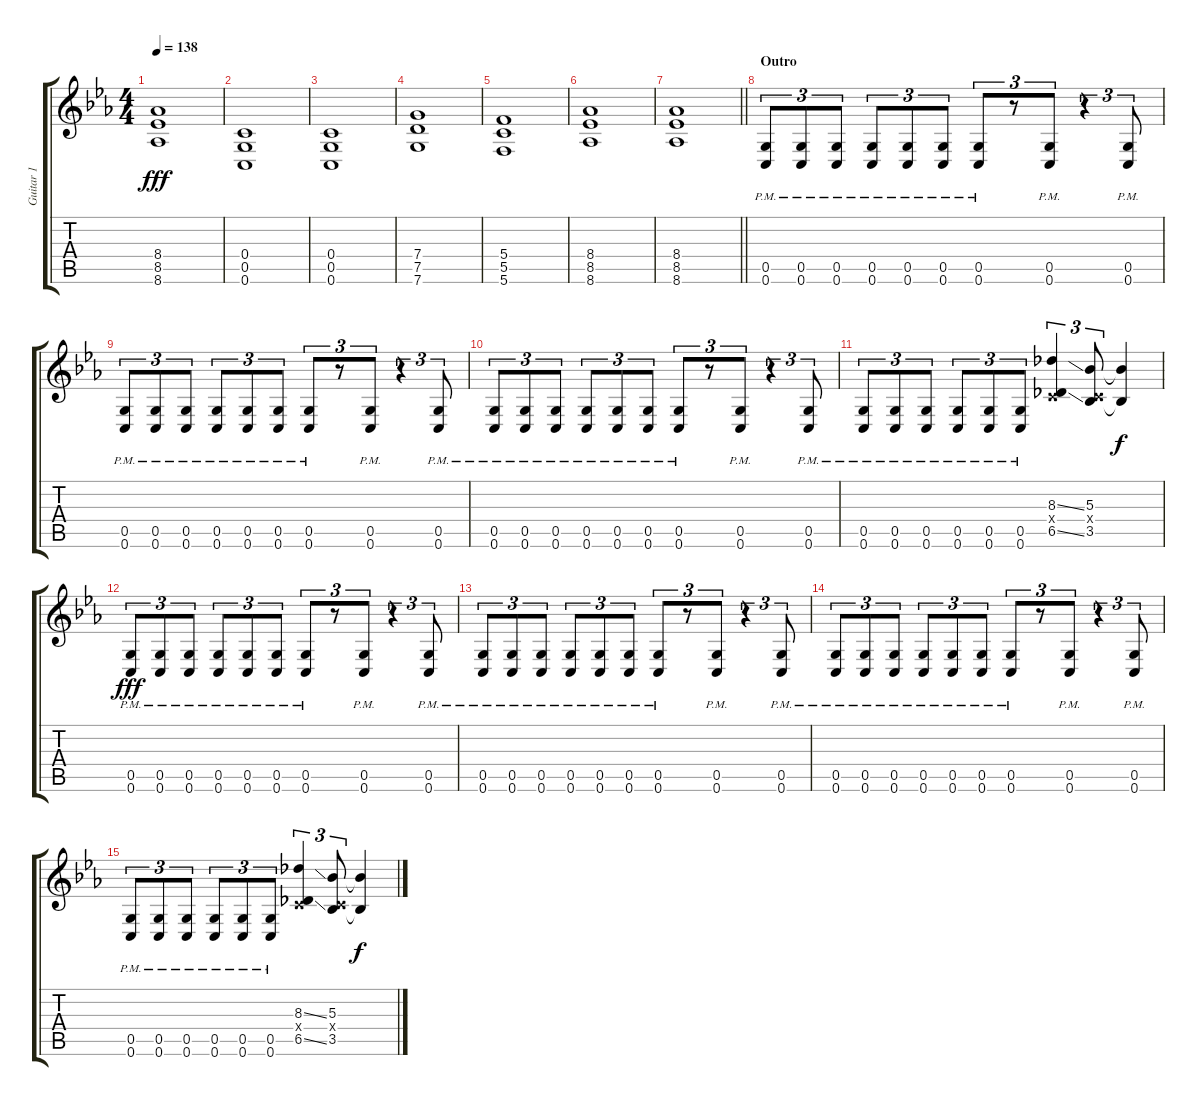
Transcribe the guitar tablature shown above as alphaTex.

\track ("Guitar 1" "Guitar 1") {instrument distortionguitar}
\staff {score tabs}
\tuning (D4 A3 F3 C3 G2 C2) {hide}
\ts (4 4)
\tempo 138
\clef g2
\ks eb
(8.4 8.5 8.6).1{dy fff} |
(0.4 0.5 0.6).1 |
(0.4 0.5 0.6).1 |
(7.4 7.5 7.6).1 |
(5.4 5.5 5.6).1 |
(8.4 8.5 8.6).1 |
\barLineRight lightlight
(8.4 8.5 8.6).1 |
\section ("" "Outro")
(0.5{pm} 0.6{pm}).8{tu (3 2)} (0.5{pm} 0.6{pm}).8{tu (3 2)} (0.5{pm} 0.6{pm}).8{tu (3 2)} (0.5{pm} 0.6{pm}).8{tu (3 2)} (0.5{pm} 0.6{pm}).8{tu (3 2)} (0.5{pm} 0.6{pm}).8{tu (3 2)} (0.5{pm} 0.6{pm}).8{tu (3 2)} r.8{tu (3 2)} (0.5{pm} 0.6{pm}).8{tu (3 2)} r.4{tu (3 2)} (0.5{pm} 0.6{pm}).8{tu (3 2)} |
(0.5{pm} 0.6{pm}).8{tu (3 2)} (0.5{pm} 0.6{pm}).8{tu (3 2)} (0.5{pm} 0.6{pm}).8{tu (3 2)} (0.5{pm} 0.6{pm}).8{tu (3 2)} (0.5{pm} 0.6{pm}).8{tu (3 2)} (0.5{pm} 0.6{pm}).8{tu (3 2)} (0.5{pm} 0.6{pm}).8{tu (3 2)} r.8{tu (3 2)} (0.5{pm} 0.6{pm}).8{tu (3 2)} r.4{tu (3 2)} (0.5{pm} 0.6{pm}).8{tu (3 2)} |
(0.5{pm} 0.6{pm}).8{tu (3 2)} (0.5{pm} 0.6{pm}).8{tu (3 2)} (0.5{pm} 0.6{pm}).8{tu (3 2)} (0.5{pm} 0.6{pm}).8{tu (3 2)} (0.5{pm} 0.6{pm}).8{tu (3 2)} (0.5{pm} 0.6{pm}).8{tu (3 2)} (0.5{pm} 0.6{pm}).8{tu (3 2)} r.8{tu (3 2)} (0.5{pm} 0.6{pm}).8{tu (3 2)} r.4{tu (3 2)} (0.5{pm} 0.6{pm}).8{tu (3 2)} |
(0.5{pm} 0.6{pm}).8{tu (3 2)} (0.5{pm} 0.6{pm}).8{tu (3 2)} (0.5{pm} 0.6{pm}).8{tu (3 2)} (0.5{pm} 0.6{pm}).8{tu (3 2)} (0.5{pm} 0.6{pm}).8{tu (3 2)} (0.5{pm} 0.6{pm}).8{tu (3 2)} (8.3{ss} 0.4{x} 6.5{ss}).4{tu (3 2)} (5.3 0.4{x} 3.5).8{tu (3 2)} (5.3{t} 3.5{t}).4{dy f} |
(0.5{pm} 0.6{pm}).8{tu (3 2) dy fff} (0.5{pm} 0.6{pm}).8{tu (3 2)} (0.5{pm} 0.6{pm}).8{tu (3 2)} (0.5{pm} 0.6{pm}).8{tu (3 2)} (0.5{pm} 0.6{pm}).8{tu (3 2)} (0.5{pm} 0.6{pm}).8{tu (3 2)} (0.5{pm} 0.6{pm}).8{tu (3 2)} r.8{tu (3 2)} (0.5{pm} 0.6{pm}).8{tu (3 2)} r.4{tu (3 2)} (0.5{pm} 0.6{pm}).8{tu (3 2)} |
(0.5{pm} 0.6{pm}).8{tu (3 2)} (0.5{pm} 0.6{pm}).8{tu (3 2)} (0.5{pm} 0.6{pm}).8{tu (3 2)} (0.5{pm} 0.6{pm}).8{tu (3 2)} (0.5{pm} 0.6{pm}).8{tu (3 2)} (0.5{pm} 0.6{pm}).8{tu (3 2)} (0.5{pm} 0.6{pm}).8{tu (3 2)} r.8{tu (3 2)} (0.5{pm} 0.6{pm}).8{tu (3 2)} r.4{tu (3 2)} (0.5{pm} 0.6{pm}).8{tu (3 2)} |
(0.5{pm} 0.6{pm}).8{tu (3 2)} (0.5{pm} 0.6{pm}).8{tu (3 2)} (0.5{pm} 0.6{pm}).8{tu (3 2)} (0.5{pm} 0.6{pm}).8{tu (3 2)} (0.5{pm} 0.6{pm}).8{tu (3 2)} (0.5{pm} 0.6{pm}).8{tu (3 2)} (0.5{pm} 0.6{pm}).8{tu (3 2)} r.8{tu (3 2)} (0.5{pm} 0.6{pm}).8{tu (3 2)} r.4{tu (3 2)} (0.5{pm} 0.6{pm}).8{tu (3 2)} |
(0.5{pm} 0.6{pm}).8{tu (3 2)} (0.5{pm} 0.6{pm}).8{tu (3 2)} (0.5{pm} 0.6{pm}).8{tu (3 2)} (0.5{pm} 0.6{pm}).8{tu (3 2)} (0.5{pm} 0.6{pm}).8{tu (3 2)} (0.5{pm} 0.6{pm}).8{tu (3 2)} (8.3{ss} 0.4{x} 6.5{ss}).4{tu (3 2)} (5.3 0.4{x} 3.5).8{tu (3 2)} (5.3{t} 3.5{t}).4{dy f}
